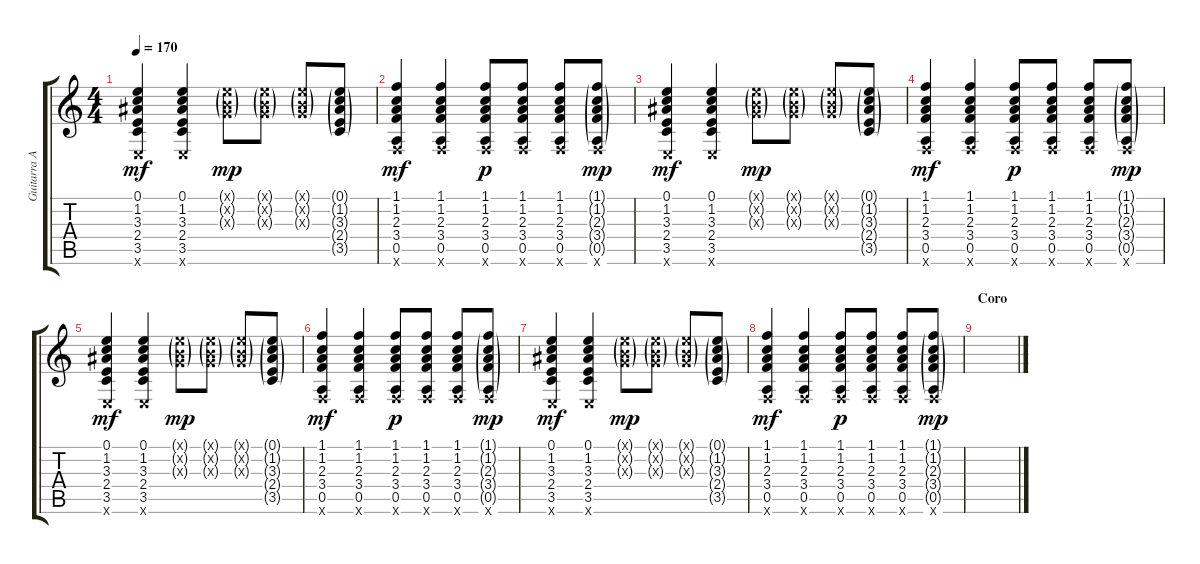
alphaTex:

\track ("Guitarra Acustica (Verso y Outro)" "Guitarra A") {instrument acousticguitarsteel}
\staff {score tabs}
\tuning (E4 B3 G3 D3 A2 E2) {hide}
\ts (4 4)
\tempo 170
\clef g2
\ks c
(0.1 1.2 3.3 2.4 3.5 0.6{x}).4{dy mf} (0.1 1.2 3.3 2.4 3.5 0.6{x}).4 (0.1{g x} 0.2{g x} 0.3{g x}).8{dy mp} (0.1{g x} 0.2{g x} 0.3{g x}).8 (0.1{g x} 0.2{g x} 0.3{g x}).8 (0.1{g} 1.2{g} 3.3{g} 2.4{g} 3.5{g}).8 |
(1.1 1.2 2.3 3.4 0.5 1.6{x}).4{dy mf} (1.1 1.2 2.3 3.4 0.5 1.6{x}).4 (1.1 1.2 2.3 3.4 0.5 1.6{x}).8{dy p} (1.1 1.2 2.3 3.4 0.5 1.6{x}).8 (1.1 1.2 2.3 3.4 0.5 1.6{x}).8 (1.1{g} 1.2{g} 2.3{g} 3.4{g} 0.5{g} 1.6{x}).8{dy mp} |
(0.1 1.2 3.3 2.4 3.5 0.6{x}).4{dy mf} (0.1 1.2 3.3 2.4 3.5 0.6{x}).4 (0.1{g x} 0.2{g x} 0.3{g x}).8{dy mp} (0.1{g x} 0.2{g x} 0.3{g x}).8 (0.1{g x} 0.2{g x} 0.3{g x}).8 (0.1{g} 1.2{g} 3.3{g} 2.4{g} 3.5{g}).8 |
(1.1 1.2 2.3 3.4 0.5 1.6{x}).4{dy mf} (1.1 1.2 2.3 3.4 0.5 1.6{x}).4 (1.1 1.2 2.3 3.4 0.5 1.6{x}).8{dy p} (1.1 1.2 2.3 3.4 0.5 1.6{x}).8 (1.1 1.2 2.3 3.4 0.5 1.6{x}).8 (1.1{g} 1.2{g} 2.3{g} 3.4{g} 0.5{g} 1.6{x}).8{dy mp} |
(0.1 1.2 3.3 2.4 3.5 0.6{x}).4{dy mf} (0.1 1.2 3.3 2.4 3.5 0.6{x}).4 (0.1{g x} 0.2{g x} 0.3{g x}).8{dy mp} (0.1{g x} 0.2{g x} 0.3{g x}).8 (0.1{g x} 0.2{g x} 0.3{g x}).8 (0.1{g} 1.2{g} 3.3{g} 2.4{g} 3.5{g}).8 |
(1.1 1.2 2.3 3.4 0.5 1.6{x}).4{dy mf} (1.1 1.2 2.3 3.4 0.5 1.6{x}).4 (1.1 1.2 2.3 3.4 0.5 1.6{x}).8{dy p} (1.1 1.2 2.3 3.4 0.5 1.6{x}).8 (1.1 1.2 2.3 3.4 0.5 1.6{x}).8 (1.1{g} 1.2{g} 2.3{g} 3.4{g} 0.5{g} 1.6{x}).8{dy mp} |
(0.1 1.2 3.3 2.4 3.5 0.6{x}).4{dy mf} (0.1 1.2 3.3 2.4 3.5 0.6{x}).4 (0.1{g x} 0.2{g x} 0.3{g x}).8{dy mp} (0.1{g x} 0.2{g x} 0.3{g x}).8 (0.1{g x} 0.2{g x} 0.3{g x}).8 (0.1{g} 1.2{g} 3.3{g} 2.4{g} 3.5{g}).8 |
(1.1 1.2 2.3 3.4 0.5 1.6{x}).4{dy mf} (1.1 1.2 2.3 3.4 0.5 1.6{x}).4 (1.1 1.2 2.3 3.4 0.5 1.6{x}).8{dy p} (1.1 1.2 2.3 3.4 0.5 1.6{x}).8 (1.1 1.2 2.3 3.4 0.5 1.6{x}).8 (1.1{g} 1.2{g} 2.3{g} 3.4{g} 0.5{g} 1.6{x}).8{dy mp} |
\section ("" "Coro")
